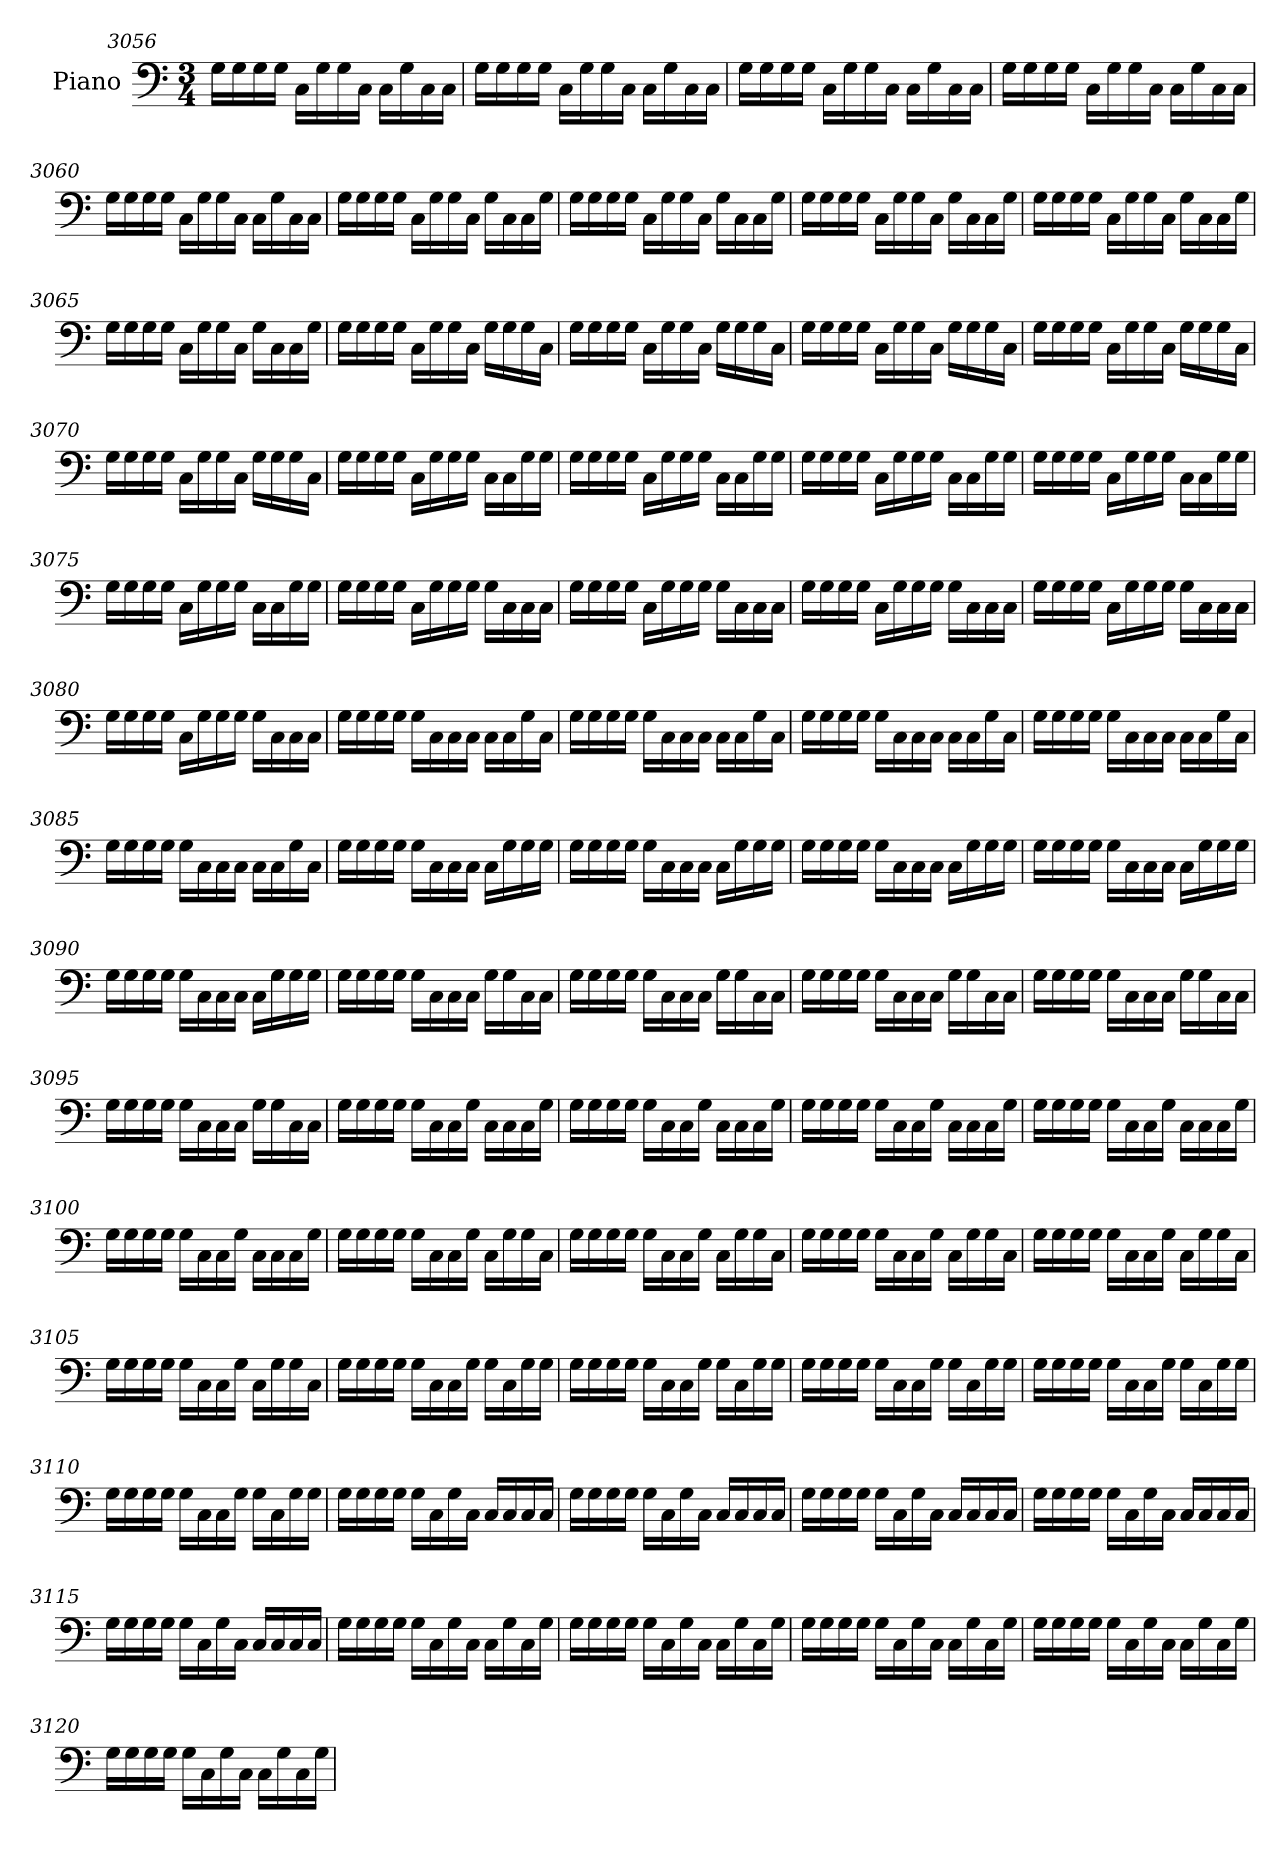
**kern
*part1
*staff1
*I"Piano
*I'Pno.
*clefF4
*k[]
*M3/4
=3056
16G\LL
16G\
16G\
16G\JJ
16C\LL
16G\
16G\
16C\JJ
16C\LL
16G\
16C\
16C\JJ
=3057
16G\LL
16G\
16G\
16G\JJ
16C\LL
16G\
16G\
16C\JJ
16C\LL
16G\
16C\
16C\JJ
!!LO:LB:g=z
=3058
16G\LL
16G\
16G\
16G\JJ
16C\LL
16G\
16G\
16C\JJ
16C\LL
16G\
16C\
16C\JJ
=3059
16G\LL
16G\
16G\
16G\JJ
16C\LL
16G\
16G\
16C\JJ
16C\LL
16G\
16C\
16C\JJ
=3060
16G\LL
16G\
16G\
16G\JJ
16C\LL
16G\
16G\
16C\JJ
16C\LL
16G\
16C\
16C\JJ
!!LO:LB:g=z
=3061
16G\LL
16G\
16G\
16G\JJ
16C\LL
16G\
16G\
16C\JJ
16G\LL
16C\
16C\
16G\JJ
=3062
16G\LL
16G\
16G\
16G\JJ
16C\LL
16G\
16G\
16C\JJ
16G\LL
16C\
16C\
16G\JJ
=3063
16G\LL
16G\
16G\
16G\JJ
16C\LL
16G\
16G\
16C\JJ
16G\LL
16C\
16C\
16G\JJ
!!LO:LB:g=z
=3064
16G\LL
16G\
16G\
16G\JJ
16C\LL
16G\
16G\
16C\JJ
16G\LL
16C\
16C\
16G\JJ
=3065
16G\LL
16G\
16G\
16G\JJ
16C\LL
16G\
16G\
16C\JJ
16G\LL
16C\
16C\
16G\JJ
=3066
16G\LL
16G\
16G\
16G\JJ
16C\LL
16G\
16G\
16C\JJ
16G\LL
16G\
16G\
16C\JJ
!!LO:LB:g=z
=3067
16G\LL
16G\
16G\
16G\JJ
16C\LL
16G\
16G\
16C\JJ
16G\LL
16G\
16G\
16C\JJ
=3068
16G\LL
16G\
16G\
16G\JJ
16C\LL
16G\
16G\
16C\JJ
16G\LL
16G\
16G\
16C\JJ
=3069
16G\LL
16G\
16G\
16G\JJ
16C\LL
16G\
16G\
16C\JJ
16G\LL
16G\
16G\
16C\JJ
!!LO:LB:g=z
=3070
16G\LL
16G\
16G\
16G\JJ
16C\LL
16G\
16G\
16C\JJ
16G\LL
16G\
16G\
16C\JJ
=3071
16G\LL
16G\
16G\
16G\JJ
16C\LL
16G\
16G\
16G\JJ
16C\LL
16C\
16G\
16G\JJ
=3072
16G\LL
16G\
16G\
16G\JJ
16C\LL
16G\
16G\
16G\JJ
16C\LL
16C\
16G\
16G\JJ
!!LO:LB:g=z
=3073
16G\LL
16G\
16G\
16G\JJ
16C\LL
16G\
16G\
16G\JJ
16C\LL
16C\
16G\
16G\JJ
=3074
16G\LL
16G\
16G\
16G\JJ
16C\LL
16G\
16G\
16G\JJ
16C\LL
16C\
16G\
16G\JJ
=3075
16G\LL
16G\
16G\
16G\JJ
16C\LL
16G\
16G\
16G\JJ
16C\LL
16C\
16G\
16G\JJ
!!LO:PB:g=z
=3076
16G\LL
16G\
16G\
16G\JJ
16C\LL
16G\
16G\
16G\JJ
16G\LL
16C\
16C\
16C\JJ
=3077
16G\LL
16G\
16G\
16G\JJ
16C\LL
16G\
16G\
16G\JJ
16G\LL
16C\
16C\
16C\JJ
=3078
16G\LL
16G\
16G\
16G\JJ
16C\LL
16G\
16G\
16G\JJ
16G\LL
16C\
16C\
16C\JJ
!!LO:LB:g=z
=3079
16G\LL
16G\
16G\
16G\JJ
16C\LL
16G\
16G\
16G\JJ
16G\LL
16C\
16C\
16C\JJ
=3080
16G\LL
16G\
16G\
16G\JJ
16C\LL
16G\
16G\
16G\JJ
16G\LL
16C\
16C\
16C\JJ
=3081
16G\LL
16G\
16G\
16G\JJ
16G\LL
16C\
16C\
16C\JJ
16C\LL
16C\
16G\
16C\JJ
!!LO:LB:g=z
=3082
16G\LL
16G\
16G\
16G\JJ
16G\LL
16C\
16C\
16C\JJ
16C\LL
16C\
16G\
16C\JJ
=3083
16G\LL
16G\
16G\
16G\JJ
16G\LL
16C\
16C\
16C\JJ
16C\LL
16C\
16G\
16C\JJ
=3084
16G\LL
16G\
16G\
16G\JJ
16G\LL
16C\
16C\
16C\JJ
16C\LL
16C\
16G\
16C\JJ
!!LO:LB:g=z
=3085
16G\LL
16G\
16G\
16G\JJ
16G\LL
16C\
16C\
16C\JJ
16C\LL
16C\
16G\
16C\JJ
=3086
16G\LL
16G\
16G\
16G\JJ
16G\LL
16C\
16C\
16C\JJ
16C\LL
16G\
16G\
16G\JJ
=3087
16G\LL
16G\
16G\
16G\JJ
16G\LL
16C\
16C\
16C\JJ
16C\LL
16G\
16G\
16G\JJ
!!LO:LB:g=z
=3088
16G\LL
16G\
16G\
16G\JJ
16G\LL
16C\
16C\
16C\JJ
16C\LL
16G\
16G\
16G\JJ
=3089
16G\LL
16G\
16G\
16G\JJ
16G\LL
16C\
16C\
16C\JJ
16C\LL
16G\
16G\
16G\JJ
=3090
16G\LL
16G\
16G\
16G\JJ
16G\LL
16C\
16C\
16C\JJ
16C\LL
16G\
16G\
16G\JJ
!!LO:LB:g=z
=3091
16G\LL
16G\
16G\
16G\JJ
16G\LL
16C\
16C\
16C\JJ
16G\LL
16G\
16C\
16C\JJ
=3092
16G\LL
16G\
16G\
16G\JJ
16G\LL
16C\
16C\
16C\JJ
16G\LL
16G\
16C\
16C\JJ
=3093
16G\LL
16G\
16G\
16G\JJ
16G\LL
16C\
16C\
16C\JJ
16G\LL
16G\
16C\
16C\JJ
!!LO:LB:g=z
=3094
16G\LL
16G\
16G\
16G\JJ
16G\LL
16C\
16C\
16C\JJ
16G\LL
16G\
16C\
16C\JJ
=3095
16G\LL
16G\
16G\
16G\JJ
16G\LL
16C\
16C\
16C\JJ
16G\LL
16G\
16C\
16C\JJ
=3096
16G\LL
16G\
16G\
16G\JJ
16G\LL
16C\
16C\
16G\JJ
16C\LL
16C\
16C\
16G\JJ
!!LO:LB:g=z
=3097
16G\LL
16G\
16G\
16G\JJ
16G\LL
16C\
16C\
16G\JJ
16C\LL
16C\
16C\
16G\JJ
=3098
16G\LL
16G\
16G\
16G\JJ
16G\LL
16C\
16C\
16G\JJ
16C\LL
16C\
16C\
16G\JJ
=3099
16G\LL
16G\
16G\
16G\JJ
16G\LL
16C\
16C\
16G\JJ
16C\LL
16C\
16C\
16G\JJ
!!LO:LB:g=z
=3100
16G\LL
16G\
16G\
16G\JJ
16G\LL
16C\
16C\
16G\JJ
16C\LL
16C\
16C\
16G\JJ
=3101
16G\LL
16G\
16G\
16G\JJ
16G\LL
16C\
16C\
16G\JJ
16C\LL
16G\
16G\
16C\JJ
=3102
16G\LL
16G\
16G\
16G\JJ
16G\LL
16C\
16C\
16G\JJ
16C\LL
16G\
16G\
16C\JJ
!!LO:LB:g=z
=3103
16G\LL
16G\
16G\
16G\JJ
16G\LL
16C\
16C\
16G\JJ
16C\LL
16G\
16G\
16C\JJ
=3104
16G\LL
16G\
16G\
16G\JJ
16G\LL
16C\
16C\
16G\JJ
16C\LL
16G\
16G\
16C\JJ
=3105
16G\LL
16G\
16G\
16G\JJ
16G\LL
16C\
16C\
16G\JJ
16C\LL
16G\
16G\
16C\JJ
!!LO:LB:g=z
=3106
16G\LL
16G\
16G\
16G\JJ
16G\LL
16C\
16C\
16G\JJ
16G\LL
16C\
16G\
16G\JJ
=3107
16G\LL
16G\
16G\
16G\JJ
16G\LL
16C\
16C\
16G\JJ
16G\LL
16C\
16G\
16G\JJ
=3108
16G\LL
16G\
16G\
16G\JJ
16G\LL
16C\
16C\
16G\JJ
16G\LL
16C\
16G\
16G\JJ
!!LO:PB:g=z
=3109
16G\LL
16G\
16G\
16G\JJ
16G\LL
16C\
16C\
16G\JJ
16G\LL
16C\
16G\
16G\JJ
=3110
16G\LL
16G\
16G\
16G\JJ
16G\LL
16C\
16C\
16G\JJ
16G\LL
16C\
16G\
16G\JJ
=3111
16G\LL
16G\
16G\
16G\JJ
16G\LL
16C\
16G\
16C\JJ
16C/LL
16C/
16C/
16C/JJ
!!LO:LB:g=z
=3112
16G\LL
16G\
16G\
16G\JJ
16G\LL
16C\
16G\
16C\JJ
16C/LL
16C/
16C/
16C/JJ
=3113
16G\LL
16G\
16G\
16G\JJ
16G\LL
16C\
16G\
16C\JJ
16C/LL
16C/
16C/
16C/JJ
=3114
16G\LL
16G\
16G\
16G\JJ
16G\LL
16C\
16G\
16C\JJ
16C/LL
16C/
16C/
16C/JJ
!!LO:LB:g=z
=3115
16G\LL
16G\
16G\
16G\JJ
16G\LL
16C\
16G\
16C\JJ
16C/LL
16C/
16C/
16C/JJ
=3116
16G\LL
16G\
16G\
16G\JJ
16G\LL
16C\
16G\
16C\JJ
16C\LL
16G\
16C\
16G\JJ
=3117
16G\LL
16G\
16G\
16G\JJ
16G\LL
16C\
16G\
16C\JJ
16C\LL
16G\
16C\
16G\JJ
!!LO:LB:g=z
=3118
16G\LL
16G\
16G\
16G\JJ
16G\LL
16C\
16G\
16C\JJ
16C\LL
16G\
16C\
16G\JJ
=3119
16G\LL
16G\
16G\
16G\JJ
16G\LL
16C\
16G\
16C\JJ
16C\LL
16G\
16C\
16G\JJ
=3120
16G\LL
16G\
16G\
16G\JJ
16G\LL
16C\
16G\
16C\JJ
16C\LL
16G\
16C\
16G\JJ
=
*-
